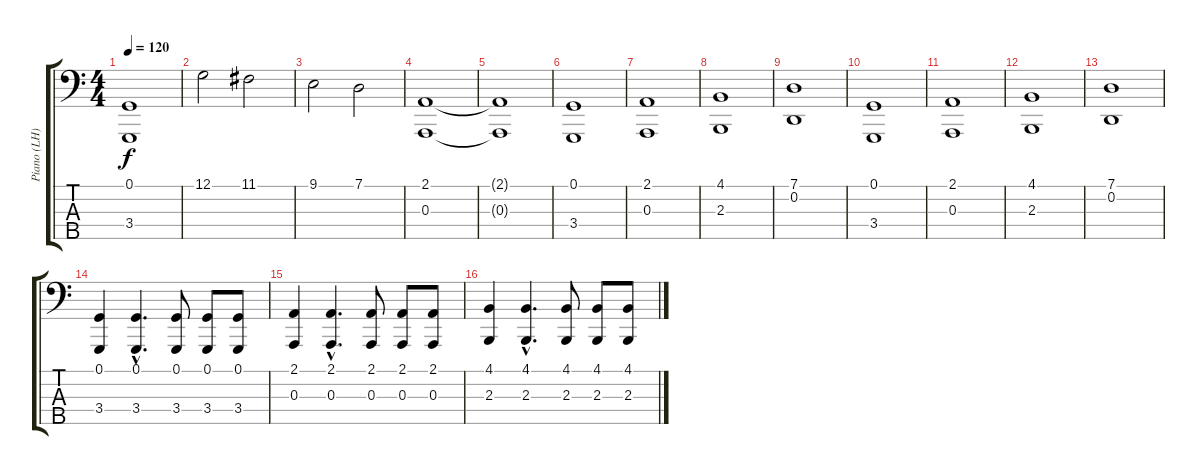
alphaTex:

\track ("Piano (LH)" "Piano (LH)") {instrument acousticgrandpiano}
\staff {score tabs}
\tuning (G2 D2 A1 E1 B0) {hide}
\ts (4 4)
\tempo 120
\clef f4
\ks c
(0.1 3.4).1{dy f} |
12.1.2 11.1.2 |
9.1.2 7.1.2 |
(2.1 0.3).1 |
(2.1{t} 0.3{t}).1 |
(0.1 3.4).1 |
(2.1 0.3).1 |
(4.1 2.3).1 |
(7.1 0.2).1 |
(0.1 3.4).1 |
(2.1 0.3).1 |
(4.1 2.3).1 |
(7.1 0.2).1 |
(0.1 3.4).4 (0.1{hac} 3.4{hac}).4{d} (0.1 3.4).8 (0.1 3.4).8 (0.1 3.4).8 |
(2.1 0.3).4 (2.1{hac} 0.3{hac}).4{d} (2.1 0.3).8 (2.1 0.3).8 (2.1 0.3).8 |
(4.1 2.3).4 (4.1{hac} 2.3{hac}).4{d} (4.1 2.3).8 (4.1 2.3).8 (4.1 2.3).8
